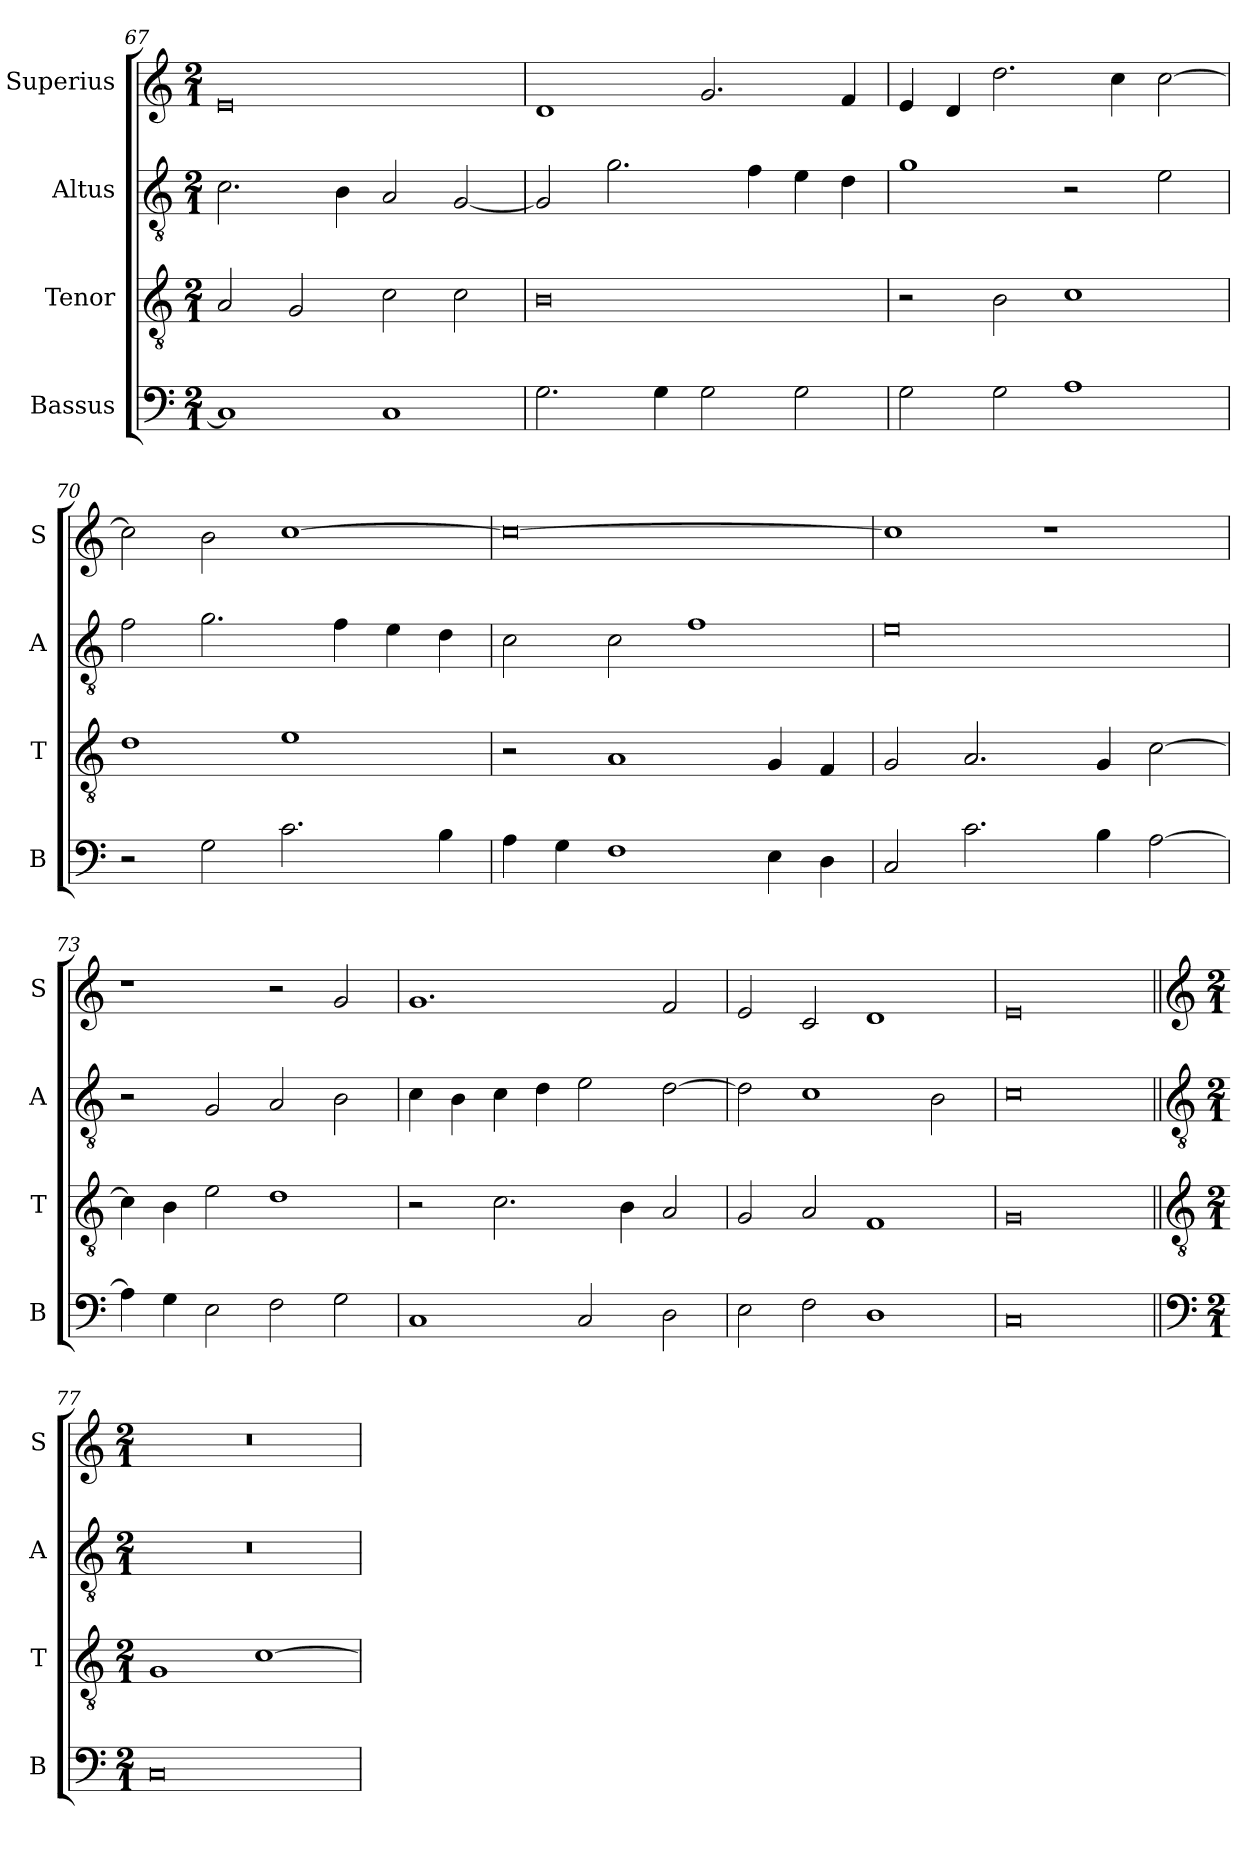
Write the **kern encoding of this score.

**kern	**kern	**kern	**kern
*part4	*part3	*part2	*part1
*staff4	*staff3	*staff2	*staff1
*I"Bassus	*I"Tenor	*I"Altus	*I"Superius
*I'B	*I'T	*I'A	*I'S
*clefF4	*clefGv2	*clefGv2	*clefG2
*k[]	*k[]	*k[]	*k[]
*M2/1	*M2/1	*M2/1	*M2/1
=67	=67	=67	=67
1C]	2A/	2.c\	0e
.	2G/	.	.
.	.	4B\	.
1C	2c\	2A/	.
.	2c\	[2G/	.
=68	=68	=68	=68
2.G\	0B	2G/]	1d
.	.	2.g\	.
4G\	.	.	.
2G\	.	.	2.g/
.	.	4f\	.
2G\	.	4e\	.
.	.	4d\	4f/
=69	=69	=69	=69
2G\	2r	1g	4e/
.	.	.	4d/
2G\	2B\	.	2.dd\
1A	1c	2r	.
.	.	.	4cc\
.	.	2e\	[2cc\
=70	=70	=70	=70
2r	1d	2f\	2cc\]
2G\	.	2.g\	2b\
2.c\	1e	.	[1cc
.	.	4f\	.
.	.	4e\	.
4B\	.	4d\	.
=71	=71	=71	=71
4A\	2r	2c\	0cc_
4G\	.	.	.
1F	1A	2c\	.
.	.	1f	.
4E\	4G/	.	.
4D\	4F/	.	.
=72	=72	=72	=72
2C/	2G/	0e	1cc]
2.c\	2.A/	.	.
.	.	.	1r
4B\	4G/	.	.
[2A\	[2c\	.	.
=73	=73	=73	=73
4A\]	4c\]	2r	1r
4G\	4B\	.	.
2E\	2e\	2G/	.
2F\	1d	2A/	2r
2G\	.	2B\	2g/
=74	=74	=74	=74
1C	2r	4c\	1.g
.	.	4B\	.
.	2.c\	4c\	.
.	.	4d\	.
2C/	.	2e\	.
.	4B\	.	.
2D\	2A/	[2d\	2f/
=75	=75	=75	=75
2E\	2G/	2d\]	2e/
2F\	2A/	1c	2c/
1D	1F	.	1d
.	.	2B\	.
=76	=76	=76	=76
0C	0G	0c	0e
!!LO:LB:g=z
=77||	=77||	=77||	=77||
*clefF4	*clefGv2	*clefGv2	*clefG2
*k[]	*k[]	*k[]	*k[]
*M2/1	*M2/1	*M2/1	*M2/1
0C	1G	0r	0r
.	[1c	.	.
=	=	=	=
*-	*-	*-	*-
